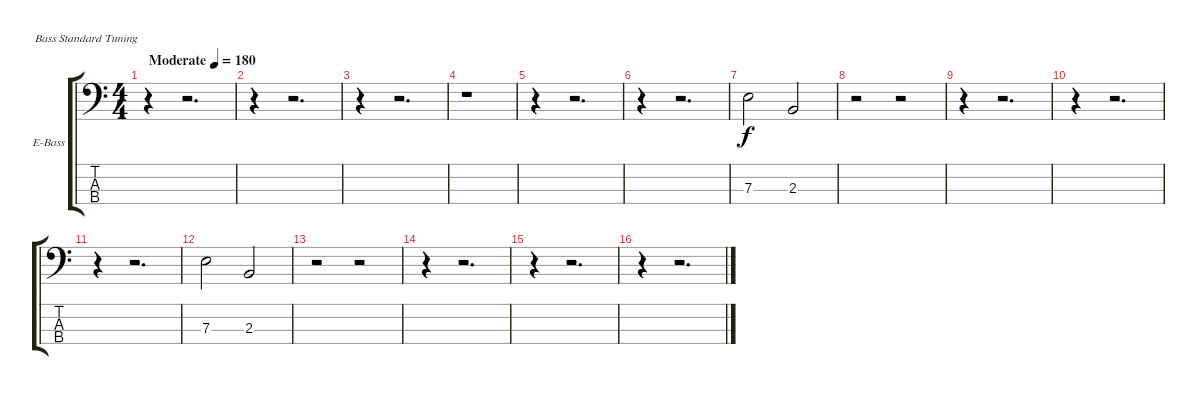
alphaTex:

\bracketExtendMode groupsimilarinstruments
\firstSystemTrackNameOrientation horizontal
\otherSystemsTrackNameOrientation horizontal
\track ("Bass" "E-Bass") {solo instrument electricbassfinger}
\staff {score tabs}
\tuning (G2 D2 A1 E1)
\ts (4 4)
\beaming (8 2 2 2 2)
\tempo (180 "Moderate")
\clef f4
\ks c
r.4{dy f instrument electricbassfinger} r.2{d} |
r.4 r.2{d} |
r.4 r.2{d} |
r.1 |
r.4 r.2{d} |
r.4 r.2{d} |
7.3.2 2.3.2 |
r.2 r.2 |
r.4 r.2{d} |
r.4 r.2{d} |
r.4 r.2{d} |
7.3.2 2.3.2 |
r.2 r.2 |
r.4 r.2{d} |
r.4 r.2{d} |
r.4 r.2{d}
